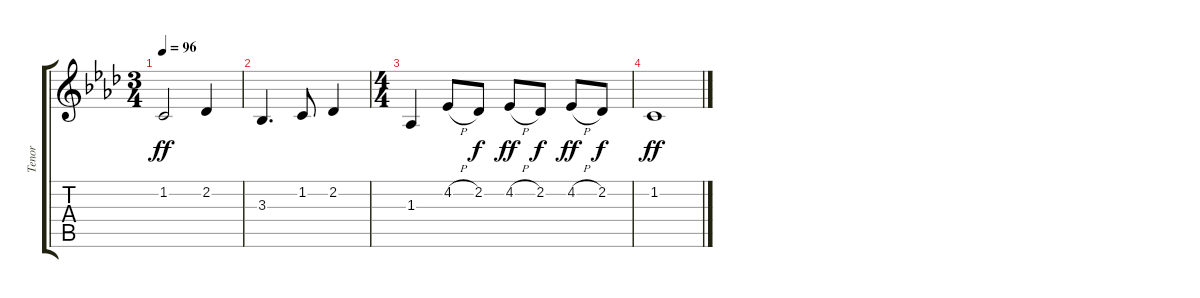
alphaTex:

\track ("Tenor" "Tenor") {instrument lead6voice}
\staff {score tabs}
\tuning (E4 B3 G3 D3 A2 E2) {hide}
\ts (3 4)
\tempo 96
\clef g2
\ks ab
1.2.2{dy ff} 2.2.4 |
3.3.4{d} 1.2.8 2.2.4 |
\ts (4 4)
1.3.4 4.2{h}.8 2.2.8{dy f} 4.2{h}.8{dy ff} 2.2.8{dy f} 4.2{h}.8{dy ff} 2.2.8{dy f} |
1.2.1{dy ff}
